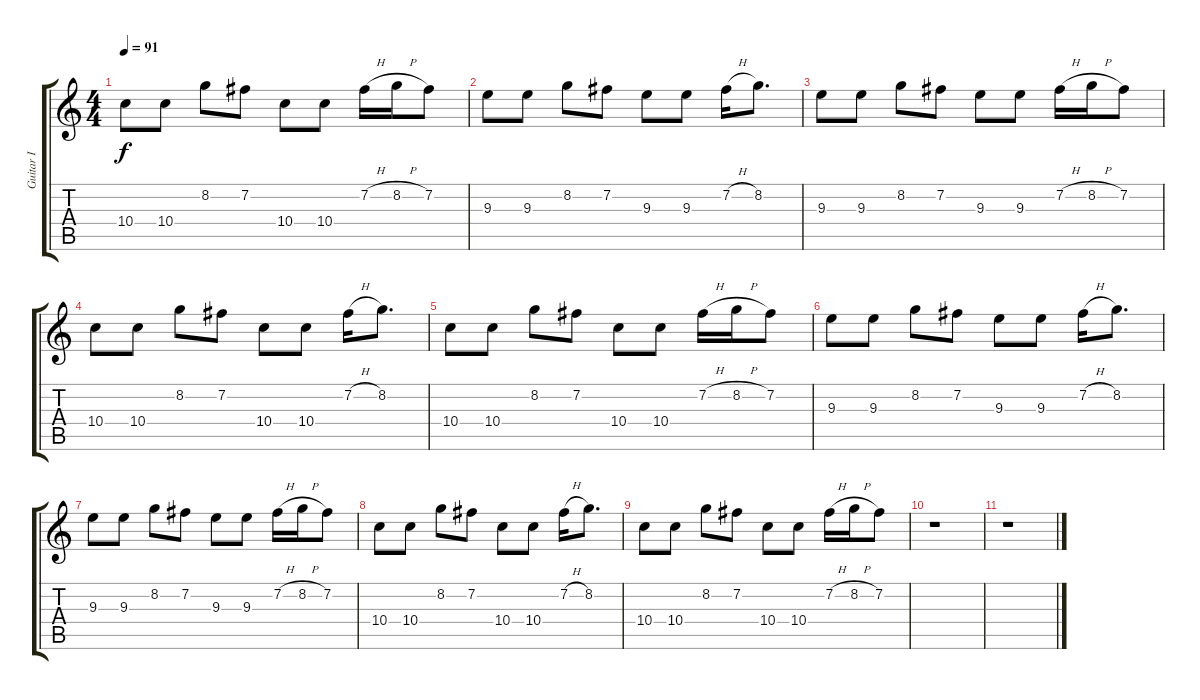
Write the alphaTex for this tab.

\track ("Guitar I" "Guitar I") {instrument electricguitarjazz}
\staff {score tabs}
\tuning (E4 B3 G3 D3 A2 E2) {hide}
\ts (4 4)
\tempo 91
\clef g2
\ks c
10.4.8{dy f} 10.4.8 8.2.8 7.2.8 10.4.8 10.4.8 7.2{h}.16 8.2{h}.16 7.2.8 |
9.3.8 9.3.8 8.2.8 7.2.8 9.3.8 9.3.8 7.2{h}.16 8.2.8{d} |
9.3.8 9.3.8 8.2.8 7.2.8 9.3.8 9.3.8 7.2{h}.16 8.2{h}.16 7.2.8 |
10.4.8 10.4.8 8.2.8 7.2.8 10.4.8 10.4.8 7.2{h}.16 8.2.8{d} |
10.4.8 10.4.8 8.2.8 7.2.8 10.4.8 10.4.8 7.2{h}.16 8.2{h}.16 7.2.8 |
9.3.8 9.3.8 8.2.8 7.2.8 9.3.8 9.3.8 7.2{h}.16 8.2.8{d} |
9.3.8 9.3.8 8.2.8 7.2.8 9.3.8 9.3.8 7.2{h}.16 8.2{h}.16 7.2.8 |
10.4.8 10.4.8 8.2.8 7.2.8 10.4.8 10.4.8 7.2{h}.16 8.2.8{d} |
10.4.8 10.4.8 8.2.8 7.2.8 10.4.8 10.4.8 7.2{h}.16 8.2{h}.16 7.2.8 |
r.1 |
r.1
